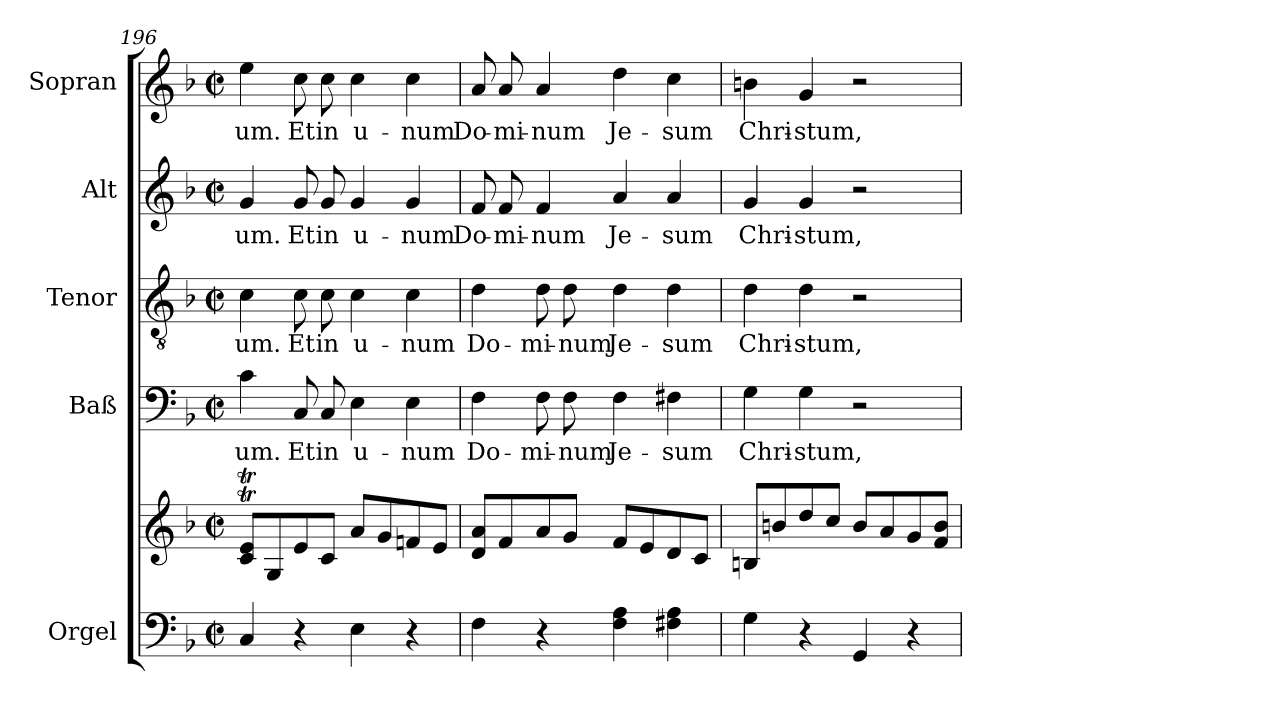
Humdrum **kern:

**kern	**kern	**kern	**text	**kern	**text	**kern	**text	**kern	**text
*part5	*part5	*part4	*part4	*part3	*part3	*part2	*part2	*part1	*part1
*staff6	*staff5	*staff4	*staff4	*staff3	*staff3	*staff2	*staff2	*staff1	*staff1
*I"Orgel	*	*I"Baß	*	*I"Tenor	*	*I"Alt	*	*I"Sopran	*
*clefF4	*clefG2	*clefF4	*	*clefGv2	*	*clefG2	*	*clefG2	*
*k[b-]	*k[b-]	*k[b-]	*	*k[b-]	*	*k[b-]	*	*k[b-]	*
*F:	*F:	*F:	*	*F:	*	*F:	*	*F:	*
*M2/2	*M2/2	*M2/2	*	*M2/2	*	*M2/2	*	*M2/2	*
*met(c|)	*met(c|)	*met(c|)	*	*met(c|)	*	*met(c|)	*	*met(c|)	*
=196	=196	=196	=196	=196	=196	=196	=196	=196	=196
!	!	!	!LO:LY:b	!	!LO:LY:b	!	!LO:LY:b	!	!LO:LY:b
4C/	8c/T 8e/TL	4c\	-um.	4c\	-um.	4g/	-um.	4ee\	-um.
.	8G/	.	.	.	.	.	.	.	.
!	!	!	!LO:LY:b	!	!LO:LY:b	!	!LO:LY:b	!	!LO:LY:b
4r	8e/	8C/	Et	8c\	Et	8g/	Et	8cc\	Et
!	!	!	!LO:LY:b	!	!LO:LY:b	!	!LO:LY:b	!	!LO:LY:b
.	8c/J	8C/	in	8c\	in	8g/	in	8cc\	in
!	!	!	!LO:LY:b	!	!LO:LY:b	!	!LO:LY:b	!	!LO:LY:b
4E\	8a/L	4E\	u-	4c\	u-	4g/	u-	4cc\	u-
.	8g/	.	.	.	.	.	.	.	.
!	!	!	!LO:LY:b	!	!LO:LY:b	!	!LO:LY:b	!	!LO:LY:b
4r	8f/	4E\	-num	4c\	-num	4g/	-num	4cc\	-num
.	8e/J	.	.	.	.	.	.	.	.
!!LO:LB:g=z
=197	=197	=197	=197	=197	=197	=197	=197	=197	=197
!	!	!	!LO:LY:b	!	!LO:LY:b	!	!LO:LY:b	!	!LO:LY:b
4F\	8d/ 8a/L	4F\	Do-	4d\	Do-	8f/	Do-	8a/	Do-
!	!	!	!	!	!	!	!LO:LY:b	!	!LO:LY:b
.	8f/	.	.	.	.	8f/	-mi-	8a/	-mi-
!	!	!	!LO:LY:b	!	!LO:LY:b	!	!LO:LY:b	!	!LO:LY:b
4r	8a/	8F\	-mi-	8d\	-mi-	4f/	-num	4a/	-num
!	!	!	!LO:LY:b	!	!LO:LY:b	!	!	!	!
.	8g/J	8F\	-num	8d\	-num	.	.	.	.
!	!	!	!LO:LY:b	!	!LO:LY:b	!	!LO:LY:b	!	!LO:LY:b
4F\ 4A\	8f/L	4F\	Je-	4d\	Je-	4a/	Je-	4dd\	Je-
.	8e/	.	.	.	.	.	.	.	.
!	!	!	!LO:LY:b	!	!LO:LY:b	!	!LO:LY:b	!	!LO:LY:b
4F#X\ 4A\	8d/	4F#X\	-sum	4d\	-sum	4a/	-sum	4cc\	-sum
.	8c/J	.	.	.	.	.	.	.	.
=198	=198	=198	=198	=198	=198	=198	=198	=198	=198
!	!	!	!LO:LY:b	!	!LO:LY:b	!	!LO:LY:b	!	!LO:LY:b
4G\	8Bn/L	4G\	Chri-	4d\	Chri-	4g/	Chri-	4bn\	Chri-
.	8bn/	.	.	.	.	.	.	.	.
!	!	!	!LO:LY:b	!	!LO:LY:b	!	!LO:LY:b	!	!LO:LY:b
4r	8dd/	4G\	-stum,	4d\	-stum,	4g/	-stum,	4g/	-stum,
.	8cc/J	.	.	.	.	.	.	.	.
4GG/	8b/L	2r	.	2r	.	2r	.	2r	.
.	8a/	.	.	.	.	.	.	.	.
4r	8g/	.	.	.	.	.	.	.	.
.	8f/ 8b/J	.	.	.	.	.	.	.	.
=	=	=	=	=	=	=	=	=	=
*-	*-	*-	*-	*-	*-	*-	*-	*-	*-
